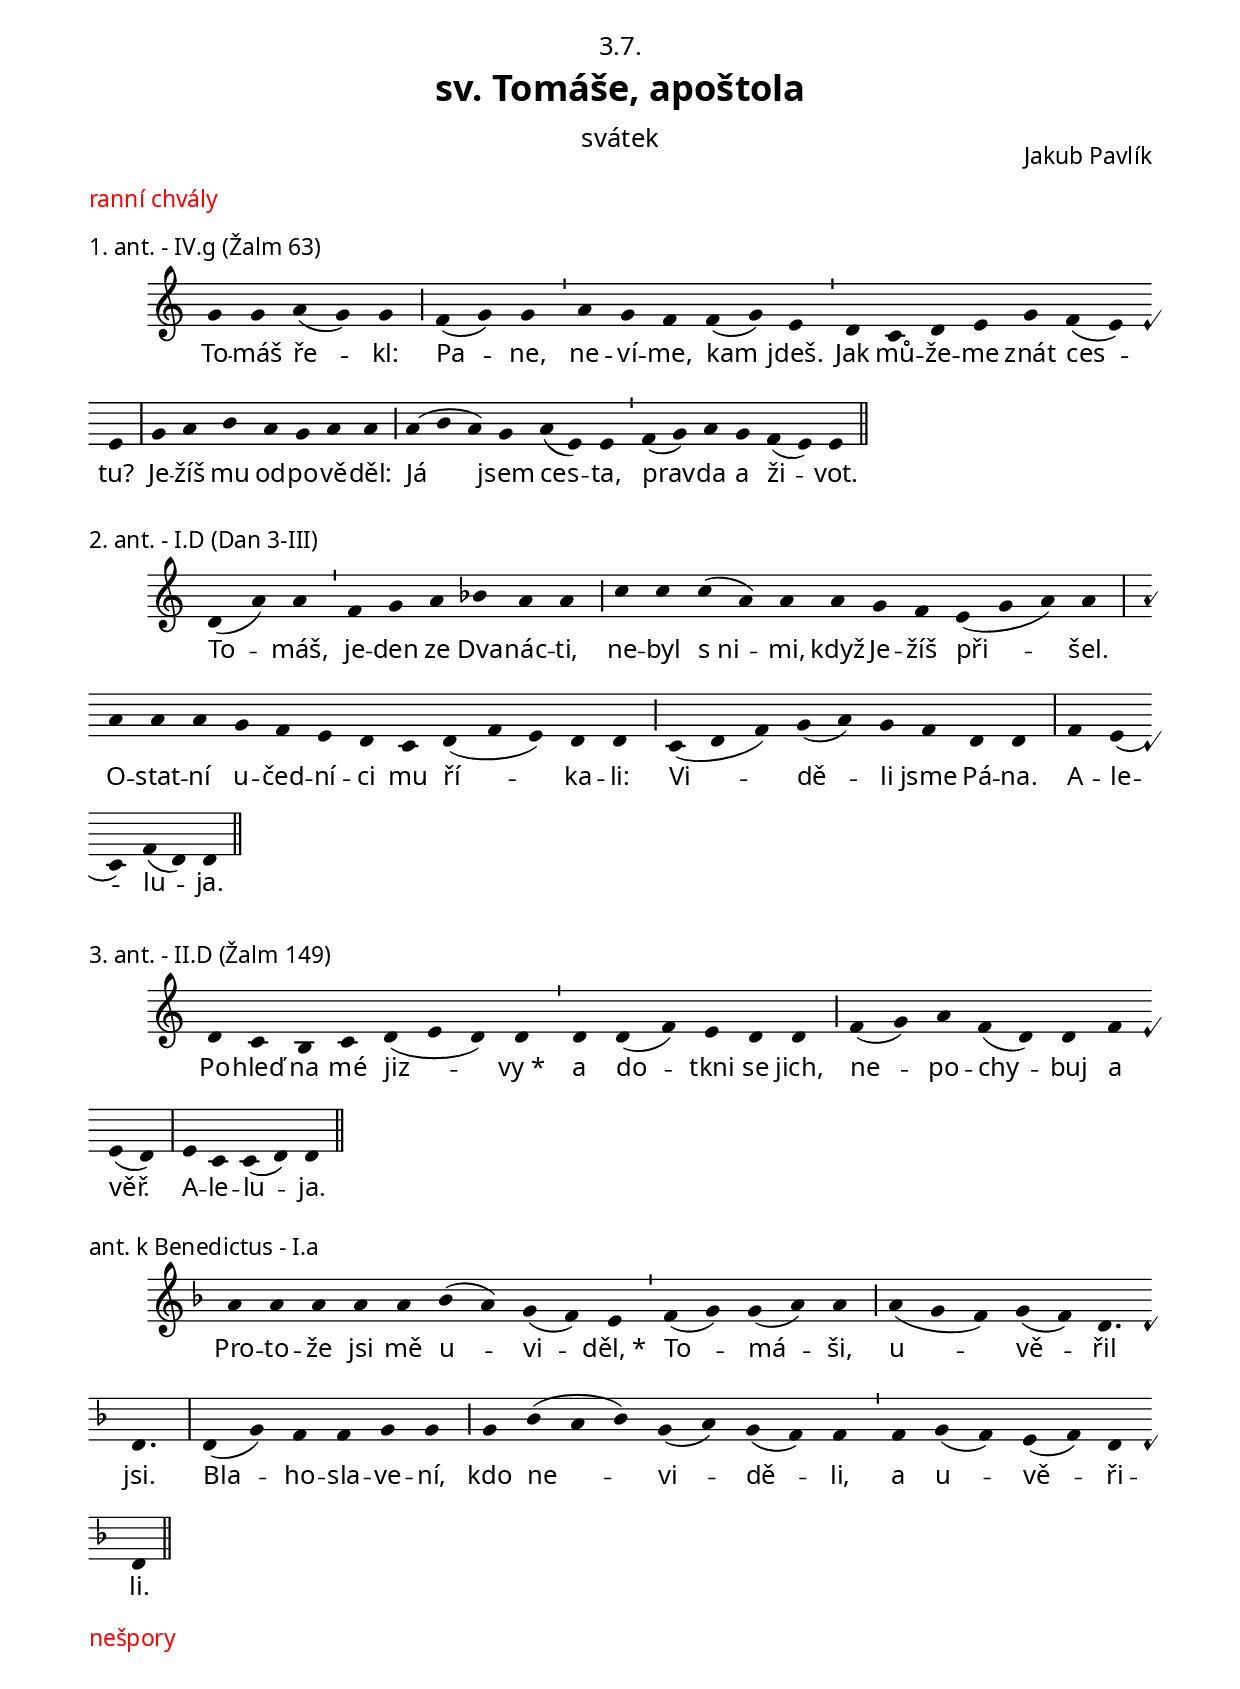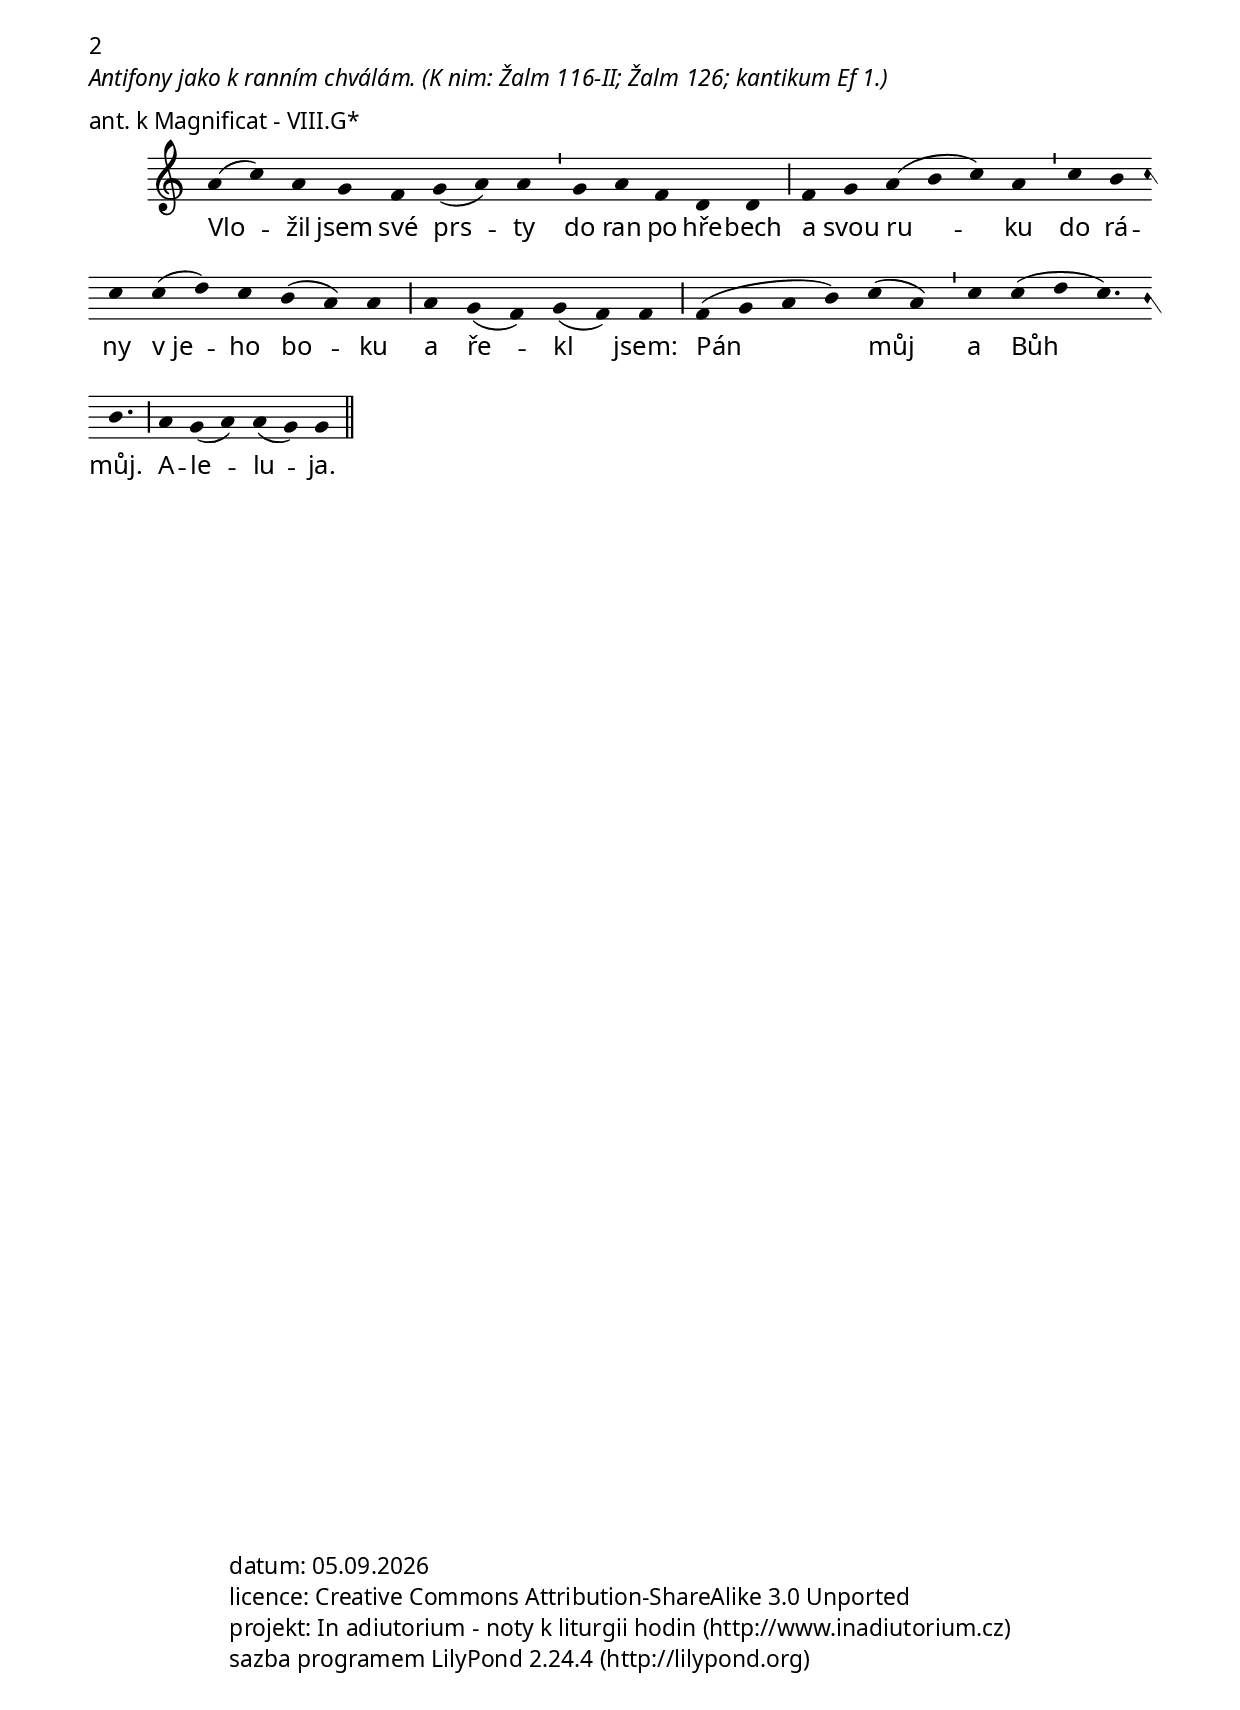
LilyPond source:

\version "2.15.37"

\include "../spolecne.ly"

\header {
  title = \markup\titleSvatek
            "sv. Tomáše, apoštola"
            svátek
            3.7.
  composer = "Jakub Pavlík"
}

\markup {\nadpisHodinka {"ranní chvály"}}

\score {
  \relative c'' {
    \choralniRezim
    g4 g a( g) g \barMaior
    f4( g) g \barMin a g f f( g) e \barMin
    d c d e g f( e) e \barMax

    g a b a g a a \barMaior
    a( b a) g a( e) e \barMin f( g) a g f( e) e \barFinalis
  }
  \addlyrics {
    To -- máš ře -- kl:
    Pa -- ne, ne -- ví -- me, kam jdeš.
    Jak mů -- že -- me znát ces -- tu?

    Je -- žíš mu od -- po -- vě -- děl:
    Já jsem ces -- ta, prav -- da a ži -- vot.
  }
  \header {
    quid = "1. ant."
    modus = "IV"
    differentia = "g"
    psalmus = "Žalm 63"
    placet = "závěr _pravda a život_ zaslouží předělat; _Tomáš_ možná na a?"
    id = "rch-a1"
    piece = \markup {\sestavTitulek}
  }
}

\score {
  \relative c' {
    \choralniRezim
    d4( a') a \barMin f g a bes a a \barMaior
    c c c( a) a a g f e( g a) a \barMax
    a a a g f e d c d( f e) d d \barMaior
    c( d f) g( a) g f d d \barMax
    f e( c) f( d) d \barFinalis
  }
  \addlyrics {
    To -- máš, je -- den ze Dva -- nác -- ti,
    ne -- byl s_ni -- mi, když Je -- žíš při -- šel.
    O -- stat -- ní u -- čed -- ní -- ci mu ří -- ka -- li:
    Vi -- dě -- li jsme Pá -- na.
    A -- le -- lu -- ja.
  }
  \header {
    quid = "2. ant."
    modus = "I"
    differentia = "D"
    psalmus = "Dan 3-III"
    id = "rch-a2"
    piece = \markup {\sestavTitulek}
  }
}

\score {
  \relative c' {
    \choralniRezim
    d c b c d( e d) d \barMin
    d d( f) e d d \barMaior
    f( g) a f( d) d f e( d) \barMax
    e c c( d) d \barFinalis
  }
  \addlyrics {
    Po -- hleď na mé jiz -- vy_*
    a do -- tkni se jich,
    ne -- po -- chy -- buj a věř.
    A -- le -- lu -- ja.
  }
  \header {
    quid = "3. ant."
    modus = "II"
    differentia = "D"
    psalmus = "Žalm 149"
    id = "rch-a3"
    fons = "Velikonoční oktáv, neděle v oktávu, k Benedictus"
    fial = "velikonoce_velikonocnioktav.ly#ne2-ben"
    piece = \markup {\sestavTitulek}
  }
}

\score {
  \relative c'' {
    \choralniRezim
    \key f \major
    a4 a a a a bes( a) g( f) e \barMin
    f( g) g( a) a \barMaior
    a4( g f) g( f) d4. d \barMax
    d4( g) f f g g \barMaior
    g bes( a bes) g( a) g( f) f \barMin
    f g( f) e( f) d d \barFinalis
  }
  \addlyrics {
    Pro -- to -- že jsi mě u -- vi -- děl,_*
    To -- má -- ši,
    u -- vě -- řil jsi.
    Bla -- ho -- sla -- ve -- ní,
    kdo ne -- vi -- dě -- li, a u -- vě -- ři -- li.
    A -- le -- lu -- ja.
  }
  \header {
    quid = "ant. k Benedictus"
    modus = "I"
    differentia = "a"
    psalmus = ""
    id = "rch-aben"
    fons = "Velikonoční oktáv, neděle v oktávu, 2. nešp., k Magnificat"
    fial = "velikonoce_velikonocnioktav.ly#ne2-mag2"
    piece = \markup {\sestavTitulekBezZalmu}
  }
}

\markup {\nadpisHodinka {"nešpory"}}

\markup\italic{Antifony jako k ranním chválám.
(K nim: Žalm 116-II; Žalm 126; kantikum Ef 1.)}

\score {
  \relative c'' {
    \choralniRezim
    a4( c) a g f g( a) a \barMin g a f d d \barMaior
    f g a( b c) a \barMin c b c c( d) c b( a) a \barMaior
    a g( f) g( f) f \barMaior
    f( g a b) c( a) \barMin c c( d c4.) b \barMaior
    a4 g( a) a( g) g \barFinalis
  }
  \addlyrics {
    Vlo -- žil jsem své prs -- ty do ran po hře -- bech
    a svou ru -- ku do rá -- ny v_je -- ho bo -- ku
    a ře -- kl jsem:
    Pán můj a Bůh můj.
    A -- le -- lu -- ja.
  }
  \header {
    quid = "ant. k Magnificat"
    modus = "VIII"
    differentia = "G*"
    psalmus = ""
    placet = "nesedí do modu VIII"
    id = "ne-amag"
    piece = \markup {\sestavTitulekBezZalmu}
  }
}